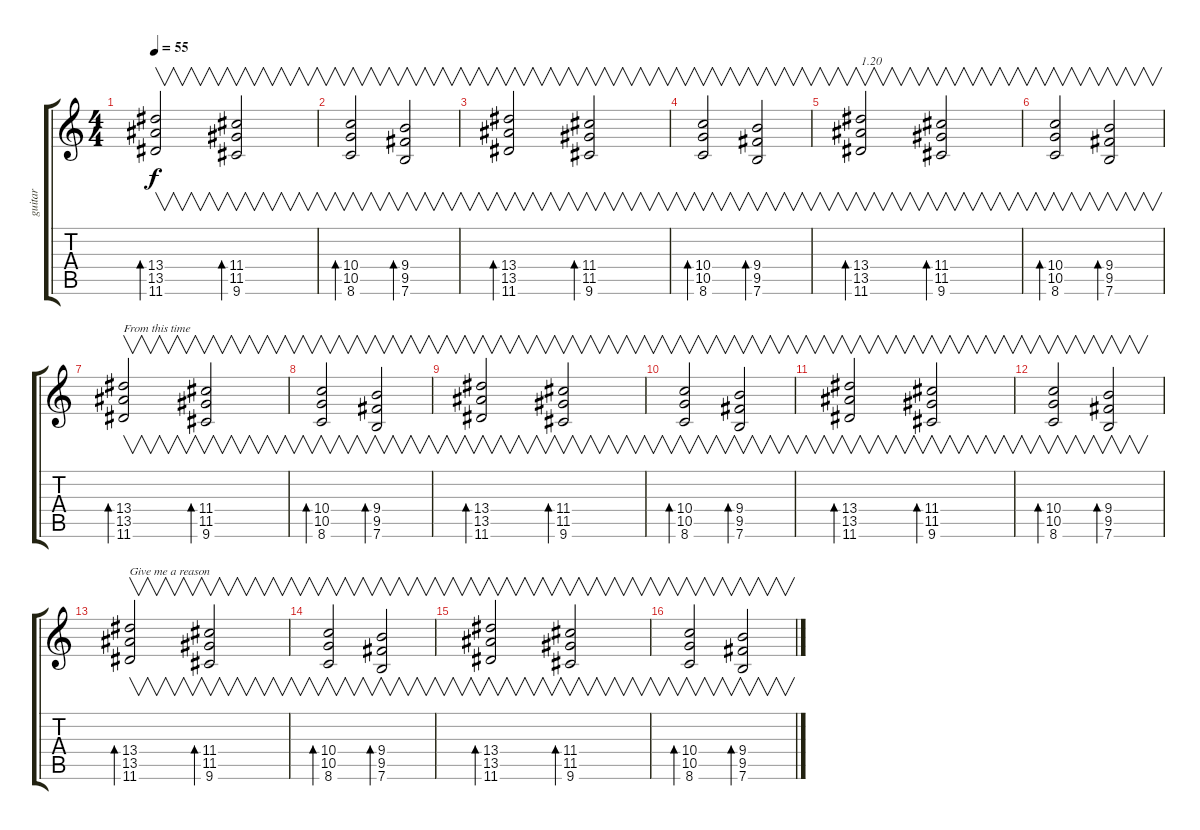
\track ("guitar" "guitar") {instrument electricguitarjazz}
\staff {score tabs}
\tuning (E4 B3 G3 D3 A2 E2) {hide}
\ts (4 4)
\tempo 55
\clef g2
\ks c
(13.4 13.5 11.6).2{v bd 240 dy f} (11.4 11.5 9.6).2{v bd 240} |
(10.4 10.5 8.6).2{v bd 240} (9.4 9.5 7.6).2{v bd 240} |
(13.4 13.5 11.6).2{v bd 240} (11.4 11.5 9.6).2{v bd 240} |
(10.4 10.5 8.6).2{v bd 240} (9.4 9.5 7.6).2{v bd 240} |
(13.4 13.5 11.6).2{v bd 240 txt "1.20"} (11.4 11.5 9.6).2{v bd 240} |
(10.4 10.5 8.6).2{v bd 240} (9.4 9.5 7.6).2{v bd 240} |
(13.4 13.5 11.6).2{v bd 240 txt "From this time"} (11.4 11.5 9.6).2{v bd 240} |
(10.4 10.5 8.6).2{v bd 240} (9.4 9.5 7.6).2{v bd 240} |
(13.4 13.5 11.6).2{v bd 240} (11.4 11.5 9.6).2{v bd 240} |
(10.4 10.5 8.6).2{v bd 240} (9.4 9.5 7.6).2{v bd 240} |
(13.4 13.5 11.6).2{v bd 240} (11.4 11.5 9.6).2{v bd 240} |
(10.4 10.5 8.6).2{v bd 240} (9.4 9.5 7.6).2{v bd 240} |
(13.4 13.5 11.6).2{v bd 240 txt "Give me a reason"} (11.4 11.5 9.6).2{v bd 240} |
(10.4 10.5 8.6).2{v bd 240} (9.4 9.5 7.6).2{v bd 240} |
(13.4 13.5 11.6).2{v bd 240} (11.4 11.5 9.6).2{v bd 240} |
(10.4 10.5 8.6).2{v bd 240} (9.4 9.5 7.6).2{v bd 240}
